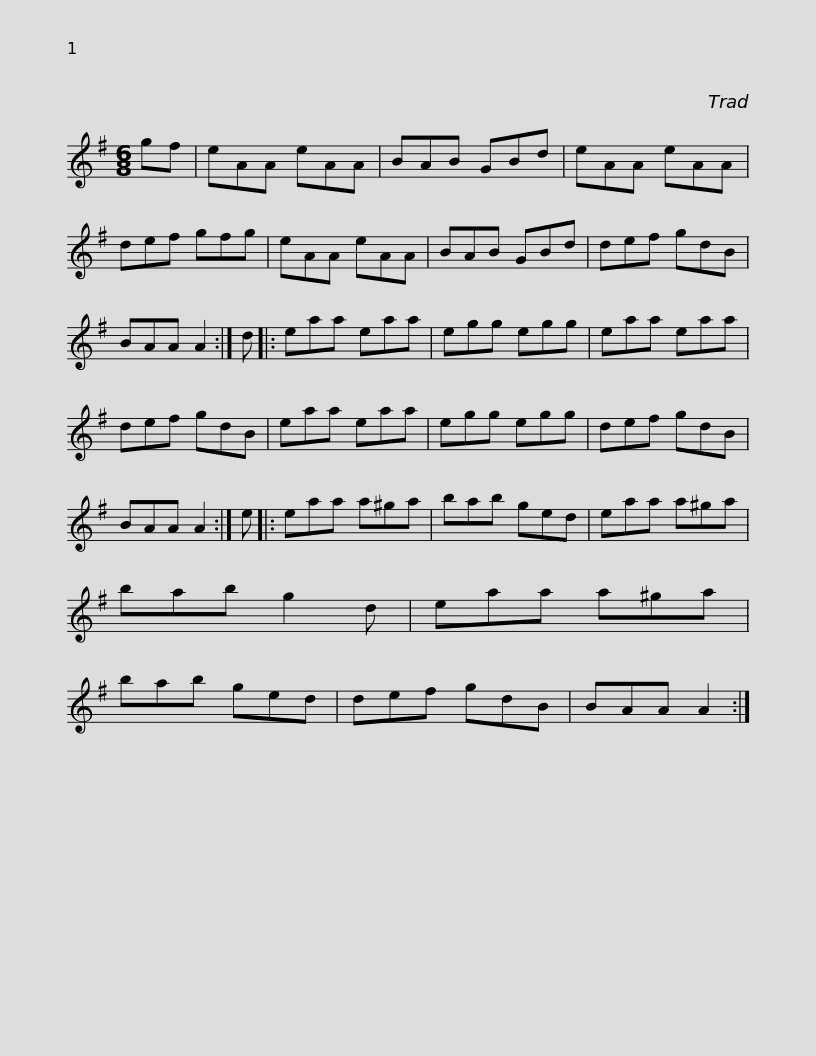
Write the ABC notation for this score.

X:1
L:1/8
M:6/8
I:linebreak $
K:G
V:1 treble
V:1
 gf | eAA eAA | BAB GBd | eAA eAA | def gfg | %5
 eAA eAA | BAB GBd | def gdB |$ BAA A2 :| d |: %10
 eaa eaa | egg egg | eaa eaa | def gdB | eaa eaa | %15
 egg egg |$ def gdB | BAA A2 :| e |: eaa a^ga | %20
 bab ged | eaa a^ga | bab g2 d |$ eaa a^ga | bab ged | %25
 def gdB | BAA A2 :| %27
